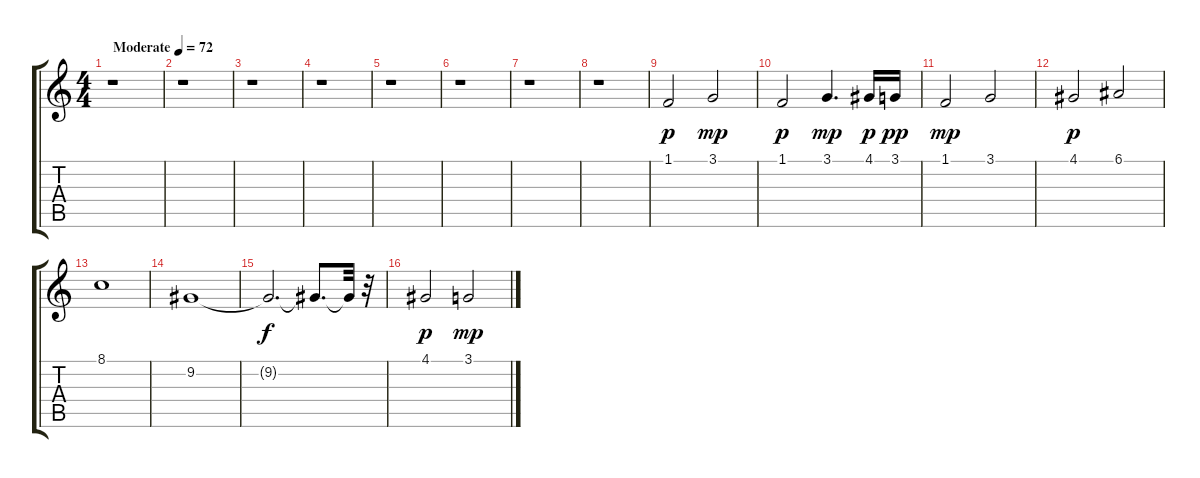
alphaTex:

\track "" {instrument flute}
\staff {score tabs}
\tuning (E4 B3 G3 D3 A2 E2) {hide}
\ts (4 4)
\tempo (72 "Moderate")
\clef g2
\ks c
r.1{dy p instrument flute} |
r.1 |
r.1 |
r.1 |
r.1 |
r.1 |
r.1 |
r.1 |
1.1.2{volume 16} 3.1.2{dy mp} |
1.1.2{dy p} 3.1.4{d dy mp} 4.1.16{dy p} 3.1.16{dy pp} |
1.1.2{dy mp} 3.1.2 |
4.1.2{dy p} 6.1.2 |
8.1.1 |
9.2.1 |
9.2{t}.2{d dy f} 9.2{t}.8{d} 9.2{t}.32 r.32 |
4.1.2{dy p} 3.1.2{dy mp}
